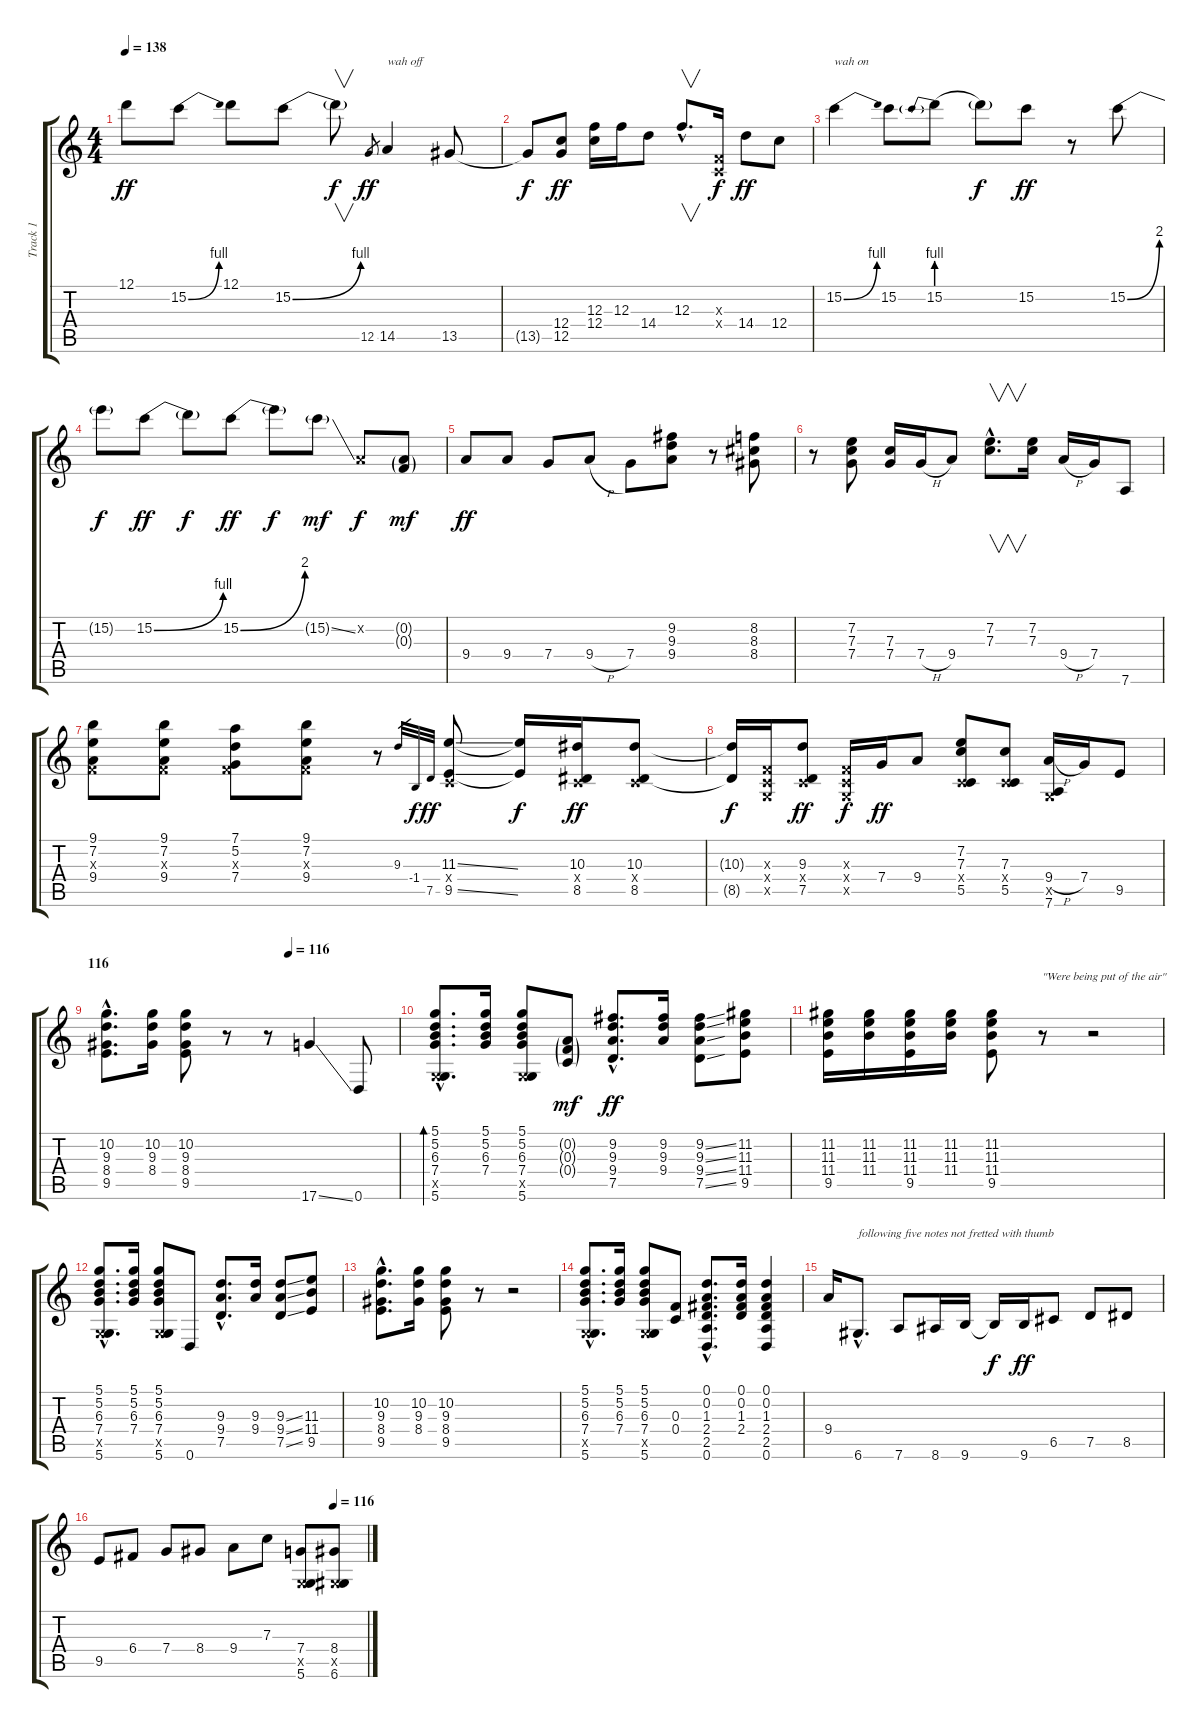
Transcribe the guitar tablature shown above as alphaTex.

\track ("Track 1" "Track 1") {instrument distortionguitar}
\staff {score tabs}
\tuning (D4 A3 F3 C3 G2 D2) {hide}
\ts (4 4)
\tempo 138
\clef g2
\ks c
12.1.8{dy ff} 15.2{be (bend 0 0 60 4)}.8 12.1.8 15.2{be (bend 0 0 60 4)}.8 15.2{t}.8{v dy f} 12.5.8{gr dy ff} 14.5.4{txt "wah off"} 13.5.8 |
13.5{t}.8{dy f} (12.4 12.5).8{dy ff} (12.3 12.4).16 12.3.16 14.4.8 12.3{hac}.8{v d} (0.3{x} 0.4{x}).16{dy f} 14.4.8{dy ff} 12.4.8 |
15.2{be (bend 0 0 60 4)}.4{txt "wah on"} 15.2.8 15.2{be (prebend 0 4 60 4)}.8 15.2{t}.8{dy f} 15.2.8{dy ff} r.8 15.2{be (bend 0 0 60 8)}.8 |
15.2{t}.8{dy f} 15.2{be (bend 0 0 60 4)}.8{dy ff} 15.2{t}.8{dy f} 15.2{be (bend 0 0 60 8)}.8{dy ff} 15.2{t}.8{dy f} 15.2{ss g}.8{dy mf} 0.2{x}.8{dy f} (0.2{g} 0.3{g}).8{dy mf} |
9.4.8{dy ff} 9.4.8 7.4.8 9.4{h}.8 7.4.8 (9.2 9.3 9.4).8 r.8 (8.2 8.3 8.4).8 |
r.8 (7.2 7.3 7.4).8 (7.3 7.4).16 7.4{h}.16 9.4.8 (7.2{hac} 7.3{hac}).8{v d} (7.2 7.3).16 9.4{h}.16 7.4.16 7.6.8 |
(9.1 7.2 0.3{x} 9.4).8 (9.1 7.2 0.3{x} 9.4).8 (7.1 5.2 0.3{x} 7.4).8 (9.1 7.2 0.3{x} 9.4).8 r.8 9.3.32{gr} -1.4.32{gr dy f} 7.5.32{gr dy ff} (11.3{ss} 0.4{x} 9.5{ss}).8 (11.3{t} 9.5{t}).16{dy f} (10.3 0.4{x} 8.5).16{dy ff} (10.3 0.4{x} 8.5).8 |
(10.3{t} 8.5{t}).16{dy f} (0.3{x} 0.4{x} 0.5{x}).16 (9.3 0.4{x} 7.5).8{dy ff} (0.3{x} 0.4{x} 0.5{x}).16{dy f} 7.4.16{dy ff} 9.4.8 (7.2 7.3 0.4{x} 5.5).8 (7.3 0.4{x} 5.5).8 (9.4{h} 0.5{x} 7.6).16 7.4.16 9.5.8 |
\section ("" "116")
\tempo (116 0.625)
(10.2{hac} 9.3{hac} 8.4{hac} 9.5{hac}).8{d} (10.2 9.3 8.4).16 (10.2 9.3 8.4 9.5).8 r.8 r.8 17.6{ss}.4 0.6.8 |
(5.1{hac} 5.2{hac} 6.3{hac} 7.4{hac} 0.5{hac x} 5.6{hac}).8{d bd 120} (5.1 5.2 6.3 7.4).16 (5.1 5.2 6.3 7.4 0.5{x} 5.6).8 (0.2{g} 0.3{g} 0.4{g}).8{dy mf} (9.2{hac} 9.3{hac} 9.4{hac} 7.5{hac}).8{d dy ff} (9.2 9.3 9.4).16 (9.2{ss} 9.3{ss} 9.4{ss} 7.5{ss}).8 (11.2 11.3 11.4 9.5).8 |
(11.2 11.3 11.4 9.5).16 (11.2 11.3 11.4).16 (11.2 11.3 11.4 9.5).16 (11.2 11.3 11.4).16 (11.2 11.3 11.4 9.5).8 r.8{txt "\"Were being put of the air\""} r.2 |
(5.1{hac} 5.2{hac} 6.3{hac} 7.4{hac} 0.5{hac x} 5.6{hac}).8{d} (5.1 5.2 6.3 7.4).16 (5.1 5.2 6.3 7.4 0.5{x} 5.6).8 0.6.8 (9.3{hac} 9.4{hac} 7.5{hac}).8{d} (9.3 9.4).16 (9.3{ss} 9.4{ss} 7.5{ss}).8 (11.3 11.4 9.5).8 |
(10.2{hac} 9.3{hac} 8.4{hac} 9.5{hac}).8{d} (10.2 9.3 8.4).16 (10.2 9.3 8.4 9.5).8 r.8 r.2 |
(5.1{hac} 5.2{hac} 6.3{hac} 7.4{hac} 0.5{hac x} 5.6{hac}).8{d} (5.1 5.2 6.3 7.4).16 (5.1 5.2 6.3 7.4 0.5{x} 5.6).8 (0.3 0.4).8 (0.1{hac} 0.2{hac} 1.3{hac} 2.4{hac} 2.5{hac} 0.6{hac}).8{d} (0.1 0.2 1.3 2.4).16 (0.1 0.2 1.3 2.4 2.5 0.6).4 |
9.4.16 6.6{hac}.8{d txt "following five notes not fretted with thumb"} 7.6.8 8.6.16 9.6.16 9.6{t}.16{dy f} 9.6.16{dy ff} 6.5.8 7.5.8 8.5.8 |
\tempo (116 0.875)
9.5.8 6.4.8 7.4.8 8.4.8 9.4.8 7.3.8 (7.4 0.5{x} 5.6).8 (8.4 0.5{x} 6.6).8
